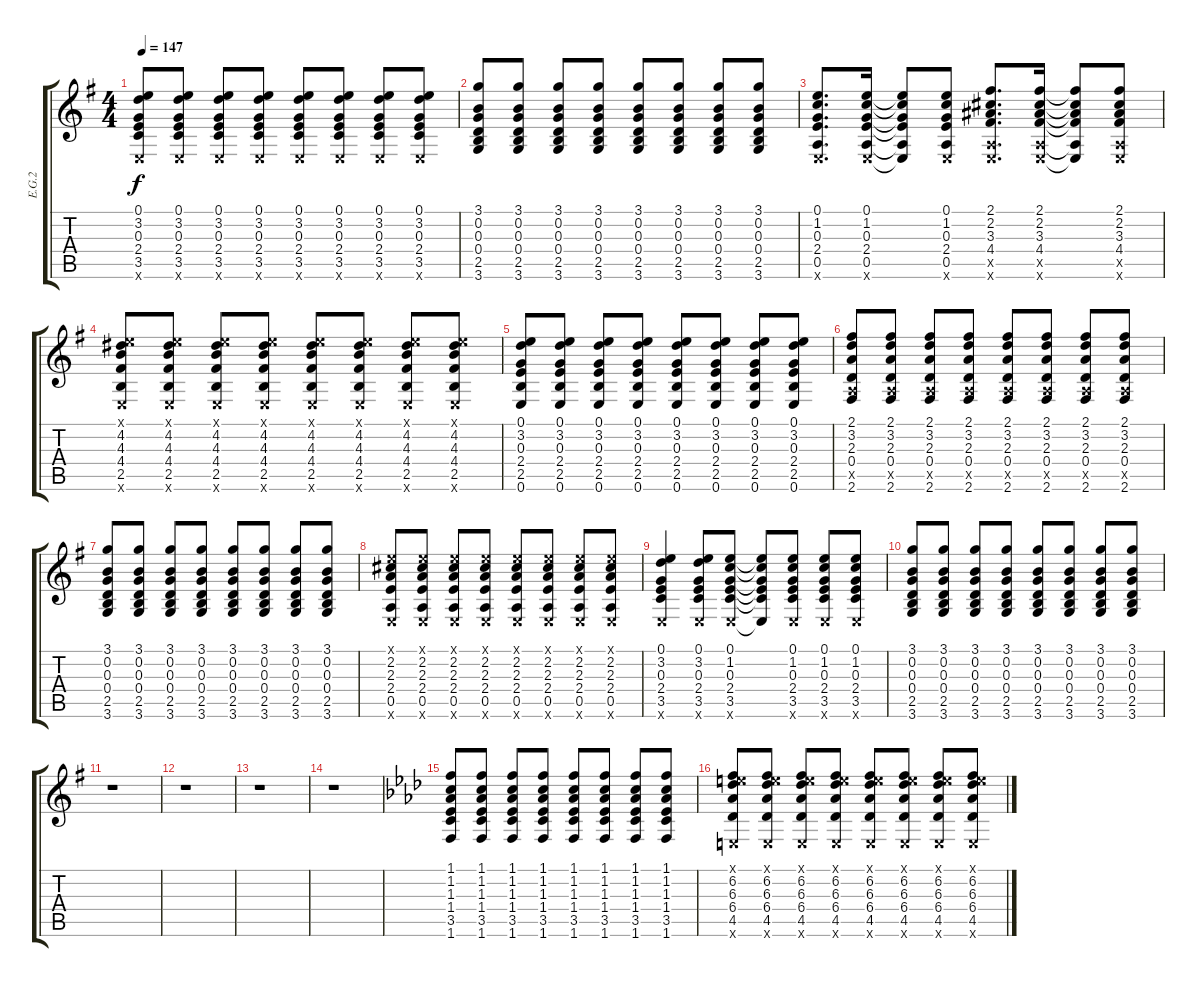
\track ("E.G.2" "E.G.2") {instrument distortionguitar}
\staff {score tabs}
\tuning (E4 B3 G3 D3 A2 E2) {hide}
\ts (4 4)
\tempo 147
\clef g2
\ks eminor
(0.1 3.2 0.3 2.4 3.5 0.6{x}).8{dy f} (0.1 3.2 0.3 2.4 3.5 0.6{x}).8 (0.1 3.2 0.3 2.4 3.5 0.6{x}).8 (0.1 3.2 0.3 2.4 3.5 0.6{x}).8 (0.1 3.2 0.3 2.4 3.5 0.6{x}).8 (0.1 3.2 0.3 2.4 3.5 0.6{x}).8 (0.1 3.2 0.3 2.4 3.5 0.6{x}).8 (0.1 3.2 0.3 2.4 3.5 0.6{x}).8 |
(3.1 0.2 0.3 0.4 2.5 3.6).8 (3.1 0.2 0.3 0.4 2.5 3.6).8 (3.1 0.2 0.3 0.4 2.5 3.6).8 (3.1 0.2 0.3 0.4 2.5 3.6).8 (3.1 0.2 0.3 0.4 2.5 3.6).8 (3.1 0.2 0.3 0.4 2.5 3.6).8 (3.1 0.2 0.3 0.4 2.5 3.6).8 (3.1 0.2 0.3 0.4 2.5 3.6).8 |
(0.1 1.2 0.3 2.4 0.5 0.6{x}).8{d} (0.1 1.2 0.3 2.4 0.5 0.6{x}).16 (0.1{t} 1.2{t} 0.3{t} 2.4{t} 0.5{t} 0.6{t}).8 (0.1 1.2 0.3 2.4 0.5 0.6{x}).8 (2.1 2.2 3.3 4.4 0.5{x} 0.6{x}).8{d} (2.1 2.2 3.3 4.4 0.5{x} 0.6{x}).16 (2.1{t} 2.2{t} 3.3{t} 4.4{t} 0.5{t} 0.6{t}).8 (2.1 2.2 3.3 4.4 0.5{x} 0.6{x}).8 |
(0.1{x} 4.2 4.3 4.4 2.5 0.6{x}).8 (0.1{x} 4.2 4.3 4.4 2.5 0.6{x}).8 (0.1{x} 4.2 4.3 4.4 2.5 0.6{x}).8 (0.1{x} 4.2 4.3 4.4 2.5 0.6{x}).8 (0.1{x} 4.2 4.3 4.4 2.5 0.6{x}).8 (0.1{x} 4.2 4.3 4.4 2.5 0.6{x}).8 (0.1{x} 4.2 4.3 4.4 2.5 0.6{x}).8 (0.1{x} 4.2 4.3 4.4 2.5 0.6{x}).8 |
(0.1 3.2 0.3 2.4 2.5 0.6).8 (0.1 3.2 0.3 2.4 2.5 0.6).8 (0.1 3.2 0.3 2.4 2.5 0.6).8 (0.1 3.2 0.3 2.4 2.5 0.6).8 (0.1 3.2 0.3 2.4 2.5 0.6).8 (0.1 3.2 0.3 2.4 2.5 0.6).8 (0.1 3.2 0.3 2.4 2.5 0.6).8 (0.1 3.2 0.3 2.4 2.5 0.6).8 |
(2.1 3.2 2.3 0.4 0.5{x} 2.6).8 (2.1 3.2 2.3 0.4 0.5{x} 2.6).8 (2.1 3.2 2.3 0.4 0.5{x} 2.6).8 (2.1 3.2 2.3 0.4 0.5{x} 2.6).8 (2.1 3.2 2.3 0.4 0.5{x} 2.6).8 (2.1 3.2 2.3 0.4 0.5{x} 2.6).8 (2.1 3.2 2.3 0.4 0.5{x} 2.6).8 (2.1 3.2 2.3 0.4 0.5{x} 2.6).8 |
(3.1 0.2 0.3 0.4 2.5 3.6).8 (3.1 0.2 0.3 0.4 2.5 3.6).8 (3.1 0.2 0.3 0.4 2.5 3.6).8 (3.1 0.2 0.3 0.4 2.5 3.6).8 (3.1 0.2 0.3 0.4 2.5 3.6).8 (3.1 0.2 0.3 0.4 2.5 3.6).8 (3.1 0.2 0.3 0.4 2.5 3.6).8 (3.1 0.2 0.3 0.4 2.5 3.6).8 |
(0.1{x} 2.2 2.3 2.4 0.5 0.6{x}).8 (0.1{x} 2.2 2.3 2.4 0.5 0.6{x}).8 (0.1{x} 2.2 2.3 2.4 0.5 0.6{x}).8 (0.1{x} 2.2 2.3 2.4 0.5 0.6{x}).8 (0.1{x} 2.2 2.3 2.4 0.5 0.6{x}).8 (0.1{x} 2.2 2.3 2.4 0.5 0.6{x}).8 (0.1{x} 2.2 2.3 2.4 0.5 0.6{x}).8 (0.1{x} 2.2 2.3 2.4 0.5 0.6{x}).8 |
(0.1 3.2 0.3 2.4 3.5 0.6{x}).4 (0.1 3.2 0.3 2.4 3.5 0.6{x}).8 (0.1 1.2 0.3 2.4 3.5 0.6{x}).8 (0.1{t} 1.2{t} 0.3{t} 2.4{t} 3.5{t} 0.6{t}).8 (0.1 1.2 0.3 2.4 3.5 0.6{x}).8 (0.1 1.2 0.3 2.4 3.5 0.6{x}).8 (0.1 1.2 0.3 2.4 3.5 0.6{x}).8 |
(3.1 0.2 0.3 0.4 2.5 3.6).8 (3.1 0.2 0.3 0.4 2.5 3.6).8 (3.1 0.2 0.3 0.4 2.5 3.6).8 (3.1 0.2 0.3 0.4 2.5 3.6).8 (3.1 0.2 0.3 0.4 2.5 3.6).8 (3.1 0.2 0.3 0.4 2.5 3.6).8 (3.1 0.2 0.3 0.4 2.5 3.6).8 (3.1 0.2 0.3 0.4 2.5 3.6).8 |
r.1 |
r.1 |
r.1 |
r.1 |
\ks fminor
(1.1 1.2 1.3 1.4 3.5 1.6).8 (1.1 1.2 1.3 1.4 3.5 1.6).8 (1.1 1.2 1.3 1.4 3.5 1.6).8 (1.1 1.2 1.3 1.4 3.5 1.6).8 (1.1 1.2 1.3 1.4 3.5 1.6).8 (1.1 1.2 1.3 1.4 3.5 1.6).8 (1.1 1.2 1.3 1.4 3.5 1.6).8 (1.1 1.2 1.3 1.4 3.5 1.6).8 |
(0.1{x} 6.2 6.3 6.4 4.5 0.6{x}).8 (0.1{x} 6.2 6.3 6.4 4.5 0.6{x}).8 (0.1{x} 6.2 6.3 6.4 4.5 0.6{x}).8 (0.1{x} 6.2 6.3 6.4 4.5 0.6{x}).8 (0.1{x} 6.2 6.3 6.4 4.5 0.6{x}).8 (0.1{x} 6.2 6.3 6.4 4.5 0.6{x}).8 (0.1{x} 6.2 6.3 6.4 4.5 0.6{x}).8 (0.1{x} 6.2 6.3 6.4 4.5 0.6{x}).8
